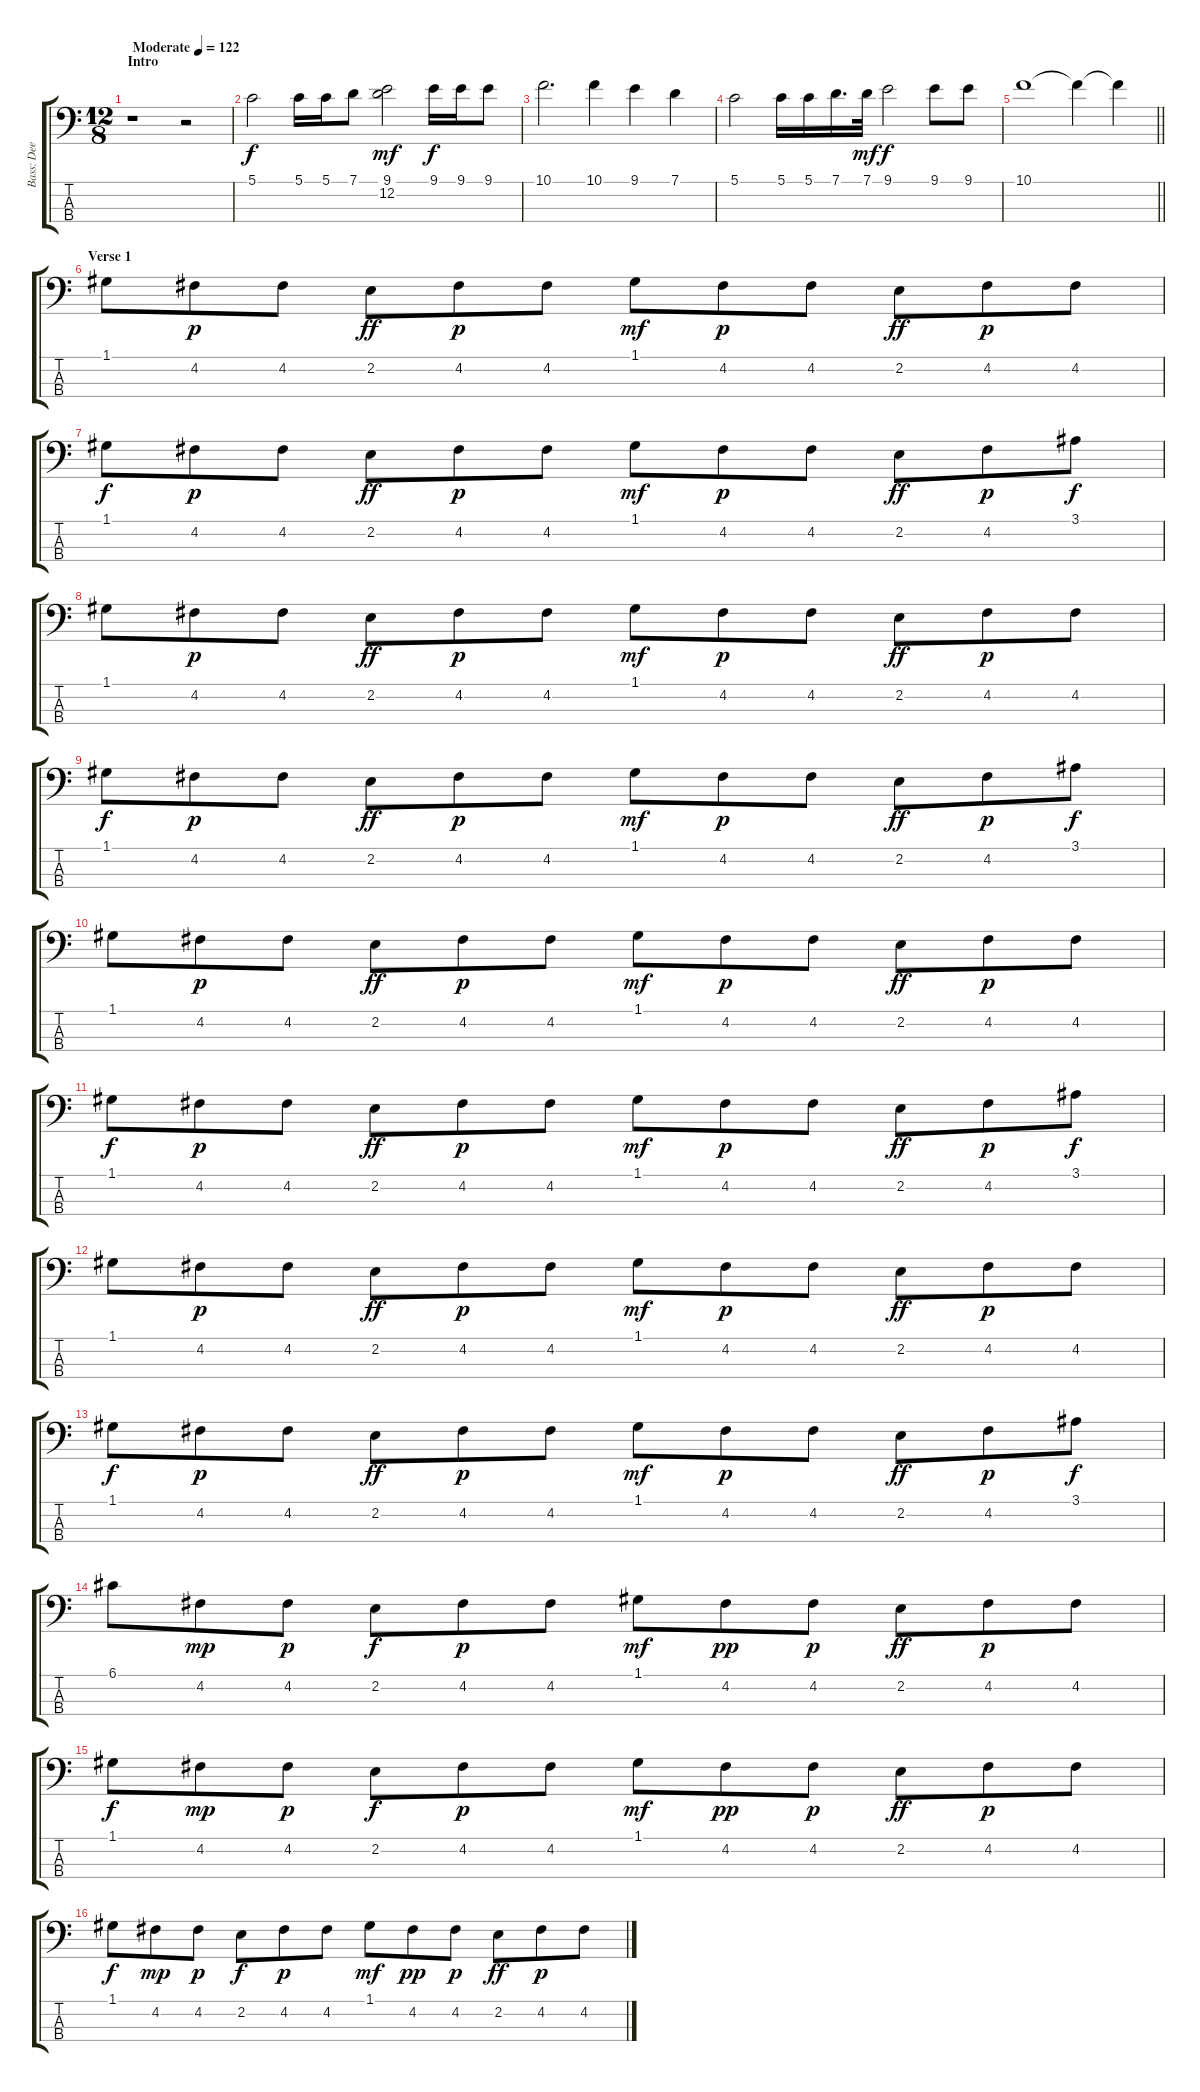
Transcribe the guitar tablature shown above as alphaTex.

\track ("Bass: Dee Murray" "Bass: Dee ") {instrument fretlessbass}
\staff {score tabs}
\tuning (G2 D2 A1 E1) {hide}
\ts (12 8)
\section ("" "Intro")
\tempo (122 "Moderate")
\clef f4
\ks c
r.1{dy f instrument fretlessbass} r.2 |
5.1.2 5.1.16 5.1.16 7.1.8 (9.1 12.2).2{dy mf} 9.1.16{dy f} 9.1.16 9.1.8 |
10.1.2{d} 10.1.4 9.1.4 7.1.4 |
5.1.2 5.1.16 5.1.16 7.1.16{d} 7.1.32{dy mf} 9.1.2{dy f} 9.1.8 9.1.8 |
\barLineRight lightlight
10.1.1 10.1{t}.4 10.1{t}.4 |
\section ("" "Verse 1")
1.1.8 4.2.8{dy p} 4.2.8 2.2.8{dy ff} 4.2.8{dy p} 4.2.8 1.1.8{dy mf} 4.2.8{dy p} 4.2.8 2.2.8{dy ff} 4.2.8{dy p} 4.2.8 |
1.1.8{dy f} 4.2.8{dy p} 4.2.8 2.2.8{dy ff} 4.2.8{dy p} 4.2.8 1.1.8{dy mf} 4.2.8{dy p} 4.2.8 2.2.8{dy ff} 4.2.8{dy p} 3.1.8{dy f} |
1.1.8 4.2.8{dy p} 4.2.8 2.2.8{dy ff} 4.2.8{dy p} 4.2.8 1.1.8{dy mf} 4.2.8{dy p} 4.2.8 2.2.8{dy ff} 4.2.8{dy p} 4.2.8 |
1.1.8{dy f} 4.2.8{dy p} 4.2.8 2.2.8{dy ff} 4.2.8{dy p} 4.2.8 1.1.8{dy mf} 4.2.8{dy p} 4.2.8 2.2.8{dy ff} 4.2.8{dy p} 3.1.8{dy f} |
1.1.8 4.2.8{dy p} 4.2.8 2.2.8{dy ff} 4.2.8{dy p} 4.2.8 1.1.8{dy mf} 4.2.8{dy p} 4.2.8 2.2.8{dy ff} 4.2.8{dy p} 4.2.8 |
1.1.8{dy f} 4.2.8{dy p} 4.2.8 2.2.8{dy ff} 4.2.8{dy p} 4.2.8 1.1.8{dy mf} 4.2.8{dy p} 4.2.8 2.2.8{dy ff} 4.2.8{dy p} 3.1.8{dy f} |
1.1.8 4.2.8{dy p} 4.2.8 2.2.8{dy ff} 4.2.8{dy p} 4.2.8 1.1.8{dy mf} 4.2.8{dy p} 4.2.8 2.2.8{dy ff} 4.2.8{dy p} 4.2.8 |
1.1.8{dy f} 4.2.8{dy p} 4.2.8 2.2.8{dy ff} 4.2.8{dy p} 4.2.8 1.1.8{dy mf} 4.2.8{dy p} 4.2.8 2.2.8{dy ff} 4.2.8{dy p} 3.1.8{dy f} |
6.1.8 4.2.8{dy mp} 4.2.8{dy p} 2.2.8{dy f} 4.2.8{dy p} 4.2.8 1.1.8{dy mf} 4.2.8{dy pp} 4.2.8{dy p} 2.2.8{dy ff} 4.2.8{dy p} 4.2.8 |
1.1.8{dy f} 4.2.8{dy mp} 4.2.8{dy p} 2.2.8{dy f} 4.2.8{dy p} 4.2.8 1.1.8{dy mf} 4.2.8{dy pp} 4.2.8{dy p} 2.2.8{dy ff} 4.2.8{dy p} 4.2.8 |
1.1.8{dy f} 4.2.8{dy mp} 4.2.8{dy p} 2.2.8{dy f} 4.2.8{dy p} 4.2.8 1.1.8{dy mf} 4.2.8{dy pp} 4.2.8{dy p} 2.2.8{dy ff} 4.2.8{dy p} 4.2.8
